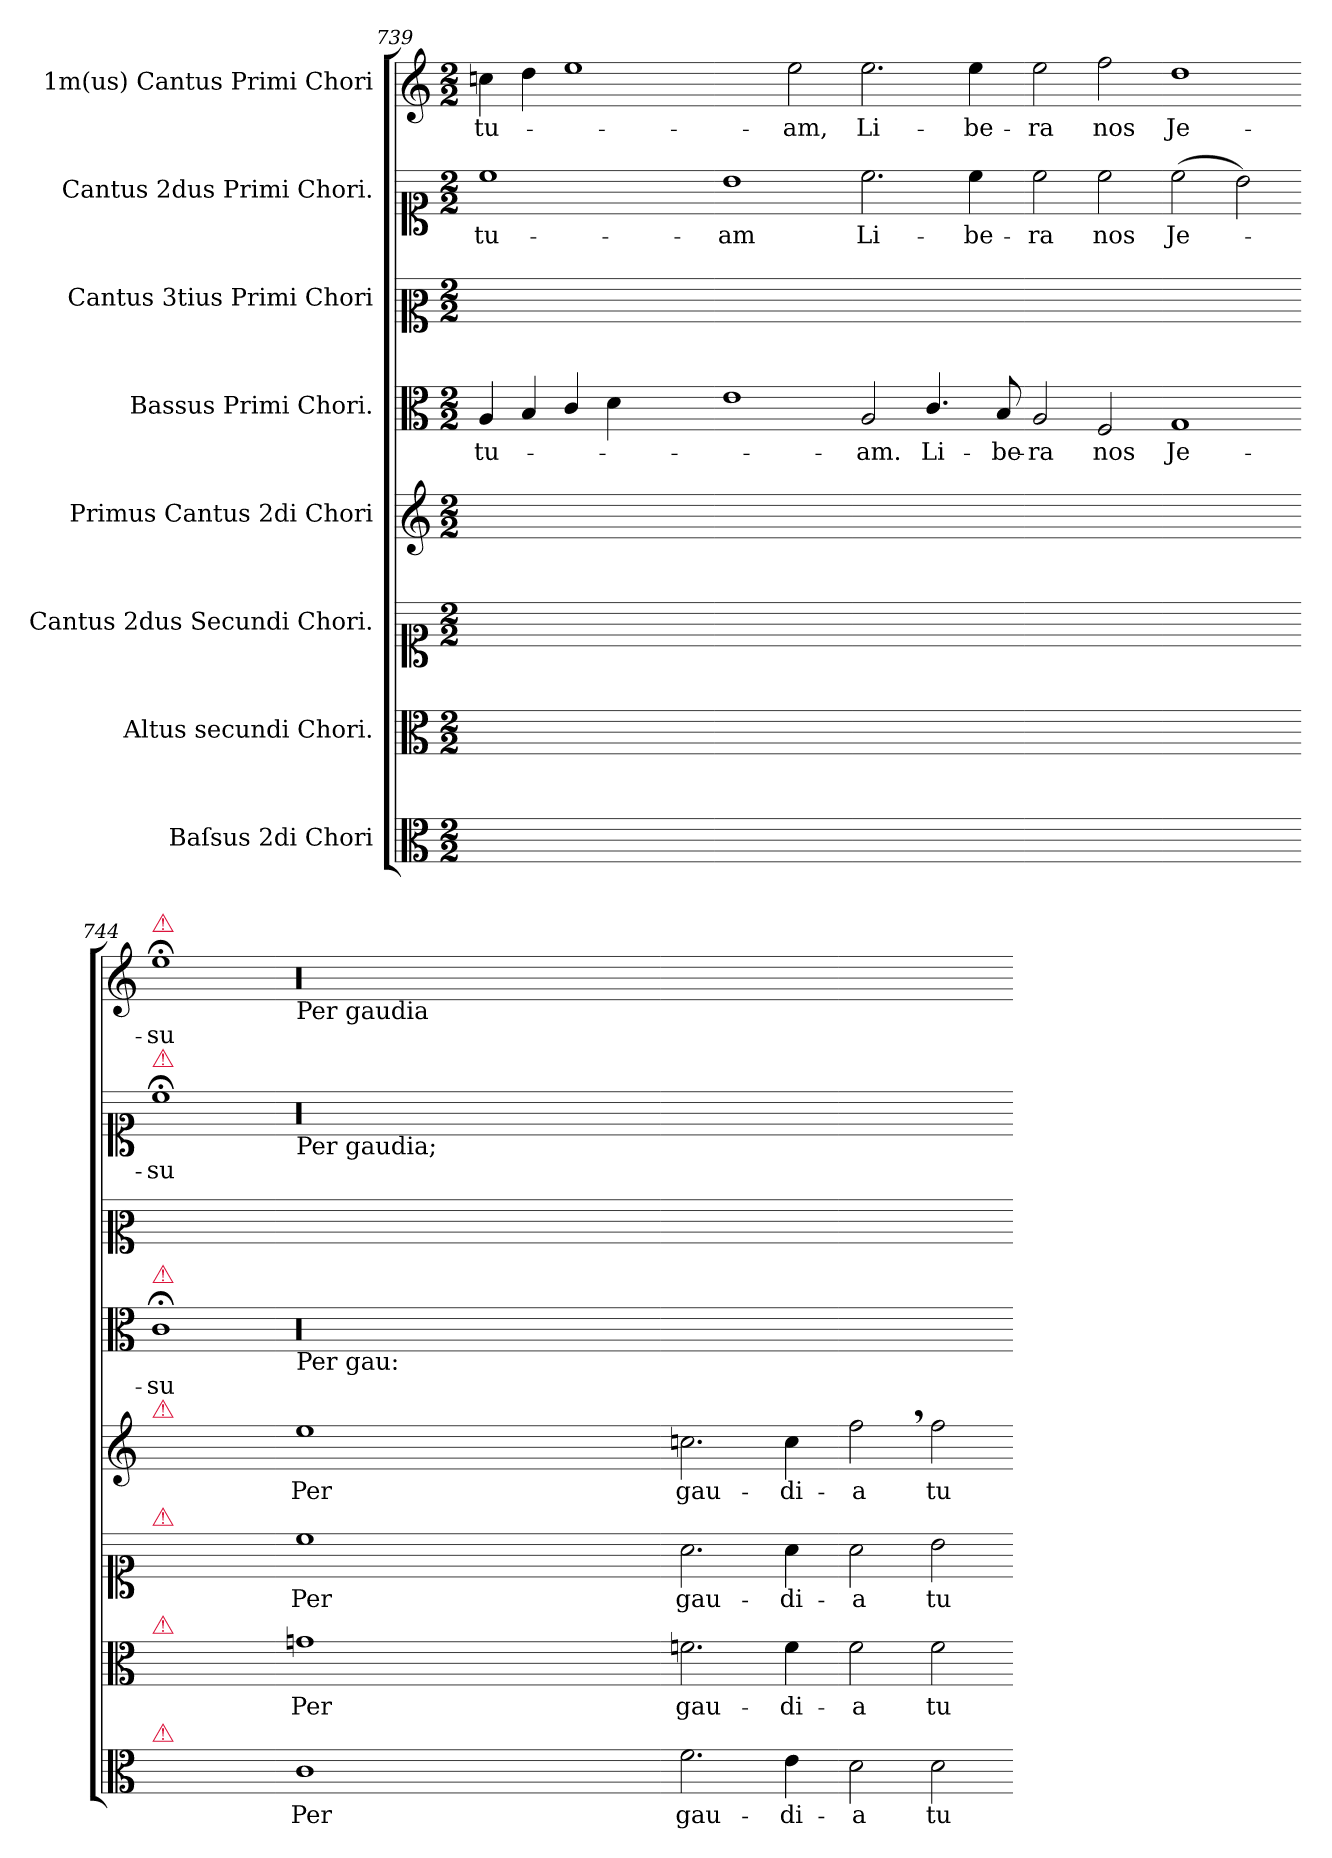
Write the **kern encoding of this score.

**kern	**text	**kern	**text	**kern	**text	**kern	**text	**kern	**text	**kern	**kern	**text	**kern	**text
*part8	*part8	*part7	*part7	*part6	*part6	*part5	*part5	*part4	*part4	*part3	*part2	*part2	*part1	*part1
*staff8	*staff8	*staff7	*staff7	*staff6	*staff6	*staff5	*staff5	*staff4	*staff4	*staff3	*staff2	*staff2	*staff1	*staff1
*I"Baſsus 2di Chori	*	*I"Altus secundi Chori.	*	*I"Cantus 2dus Secundi Chori.	*	*I"Primus Cantus 2di Chori	*	*I"Bassus Primi Chori.	*	*I"Cantus 3tius Primi Chori	*I"Cantus 2dus Primi Chori.	*	*I"1m(us) Cantus Primi Chori	*
*clefC3	*	*clefC3	*	*clefC1	*	*clefG2	*	*clefC3	*	*clefC2	*clefC1	*	*clefG2	*
*k[]	*	*k[]	*	*k[]	*	*k[]	*	*k[]	*	*k[]	*k[]	*	*k[]	*
*M2/2	*	*M2/2	*	*M2/2	*	*M2/2	*	*M2/2	*	*M2/2	*M2/2	*	*M2/2	*
=739	=739	=739	=739	=739	=739	=739	=739	=739	=739	=739	=739	=739	=739	=739
1ryy	.	1ryy	.	1ryy	.	1ryy	.	4A/	tu-	1ryy	1cc	tu-	4ccn\	tu-
.	.	.	.	.	.	.	.	4B/	.	.	.	.	4dd\	.
.	.	.	.	.	.	.	.	4c/	.	.	.	.	1ee\	.
.	.	.	.	.	.	.	.	4d\	.	.	.	.	.	.
2ryy	.	2ryy	.	2ryy	.	2ryy	.	2ryy	.	2ryy	2ryy	.	.	.
=740-	=740-	=740-	=740-	=740-	=740-	=740-	=740-	=740-	=740-	=740-	=740-	=740-	=740-	=740-
1ryy	.	1ryy	.	1ryy	.	1ryy	.	1e	.	1ryy	1b	-am	2ryy	.
.	.	.	.	.	.	.	.	.	.	.	.	.	2ee\	-am,
=741-	=741-	=741-	=741-	=741-	=741-	=741-	=741-	=741-	=741-	=741-	=741-	=741-	=741-	=741-
1ryy	.	1ryy	.	1ryy	.	1ryy	.	2A/	-am.	1ryy	2.cc\	Li-	2.ee\	Li-
.	.	.	.	.	.	.	.	4.c/	Li-	.	.	.	.	.
.	.	.	.	.	.	.	.	.	.	.	4cc\	-be-	4ee\	-be-
.	.	.	.	.	.	.	.	8B/	-be-	.	.	.	.	.
=742-	=742-	=742-	=742-	=742-	=742-	=742-	=742-	=742-	=742-	=742-	=742-	=742-	=742-	=742-
1ryy	.	1ryy	.	1ryy	.	1ryy	.	2A/	-ra	1ryy	2cc\	-ra	2ee\	-ra
.	.	.	.	.	.	.	.	2F/	nos	.	2cc\	nos	2ff\	nos
=743-	=743-	=743-	=743-	=743-	=743-	=743-	=743-	=743-	=743-	=743-	=743-	=743-	=743-	=743-
1ryy	.	1ryy	.	1ryy	.	1ryy	.	1G	Je-	1ryy	(2cc\	Je-	1dd	Je-
.	.	.	.	.	.	.	.	.	.	.	2b\)	.	.	.
=744-	=744-	=744-	=744-	=744-	=744-	=744-	=744-	=744-	=744-	=744-	=744-	=744-	=744-	=744-
!	!	!	!	!	!	!	!	!	!	!	!	!	!LO:TX:a:color=crimson:t=⚠	!
!	!	!	!	!	!	!	!	!	!	!	!LO:TX:a:color=crimson:t=⚠	!	!	!
!	!	!	!	!	!	!	!	!LO:TX:a:color=crimson:t=⚠	!	!	!	!	!	!
!	!	!	!	!	!	!LO:TX:a:color=crimson:t=⚠	!	!	!	!	!	!	!	!
!	!	!	!	!LO:TX:a:color=crimson:t=⚠	!	!	!	!	!	!	!	!	!	!
!	!	!LO:TX:a:color=crimson:t=⚠	!	!	!	!	!	!	!	!	!	!	!	!
!LO:TX:a:color=crimson:t=⚠	!	!	!	!	!	!	!	!	!	!	!	!	!	!
1ryy	.	1ryy	.	1ryy	.	1ryy	.	1c;<	-su	1ryy	1cc;	-su	1ee;	-su
=745-	=745-	=745-	=745-	=745-	=745-	=745-	=745-	=745-	=745-	=745-	=745-	=745-	=745-	=745-
!	!	!	!	!	!	!	!	!	!	!	!	!	!LO:TX:b:t=Per gaudia	!
!	!	!	!	!	!	!	!	!	!	!	!LO:TX:b:t=Per gaudia;	!	!	!
!	!	!	!	!	!	!	!	!LO:TX:b:t=Per gau&colon;	!	!	!	!	!	!
1c	Per	1gn	Per	1cc	Per	1ee	Per	00r	.	1ryy	00r	.	00r	.
0.ryy	.	0.ryy	.	0.ryy	.	0.ryy	.	.	.	0.ryy	.	.	.	.
=746-	=746-	=746-	=746-	=746-	=746-	=746-	=746-	=746-	=746-	=746-	=746-	=746-	=746-	=746-
2.f\	gau-	2.fn\	gau-	2.a\	gau-	2.ccn\	gau-	1ryy	.	1ryy	1ryy	.	1ryy	.
4e\	-di-	4f\	-di-	4a\	-di-	4cc\	-di-	.	.	.	.	.	.	.
=747-	=747-	=747-	=747-	=747-	=747-	=747-	=747-	=747-	=747-	=747-	=747-	=747-	=747-	=747-
2d\	-a	2f\	-a	2a\	-a	2ff,\	-a	1ryy	.	1ryy	1ryy	.	1ryy	.
2d\	tu-	2f\	tu-	2b\	tu-	2ff\	tu-	.	.	.	.	.	.	.
=-	=-	=-	=-	=-	=-	=-	=-	=-	=-	=-	=-	=-	=-	=-
*-	*-	*-	*-	*-	*-	*-	*-	*-	*-	*-	*-	*-	*-	*-
